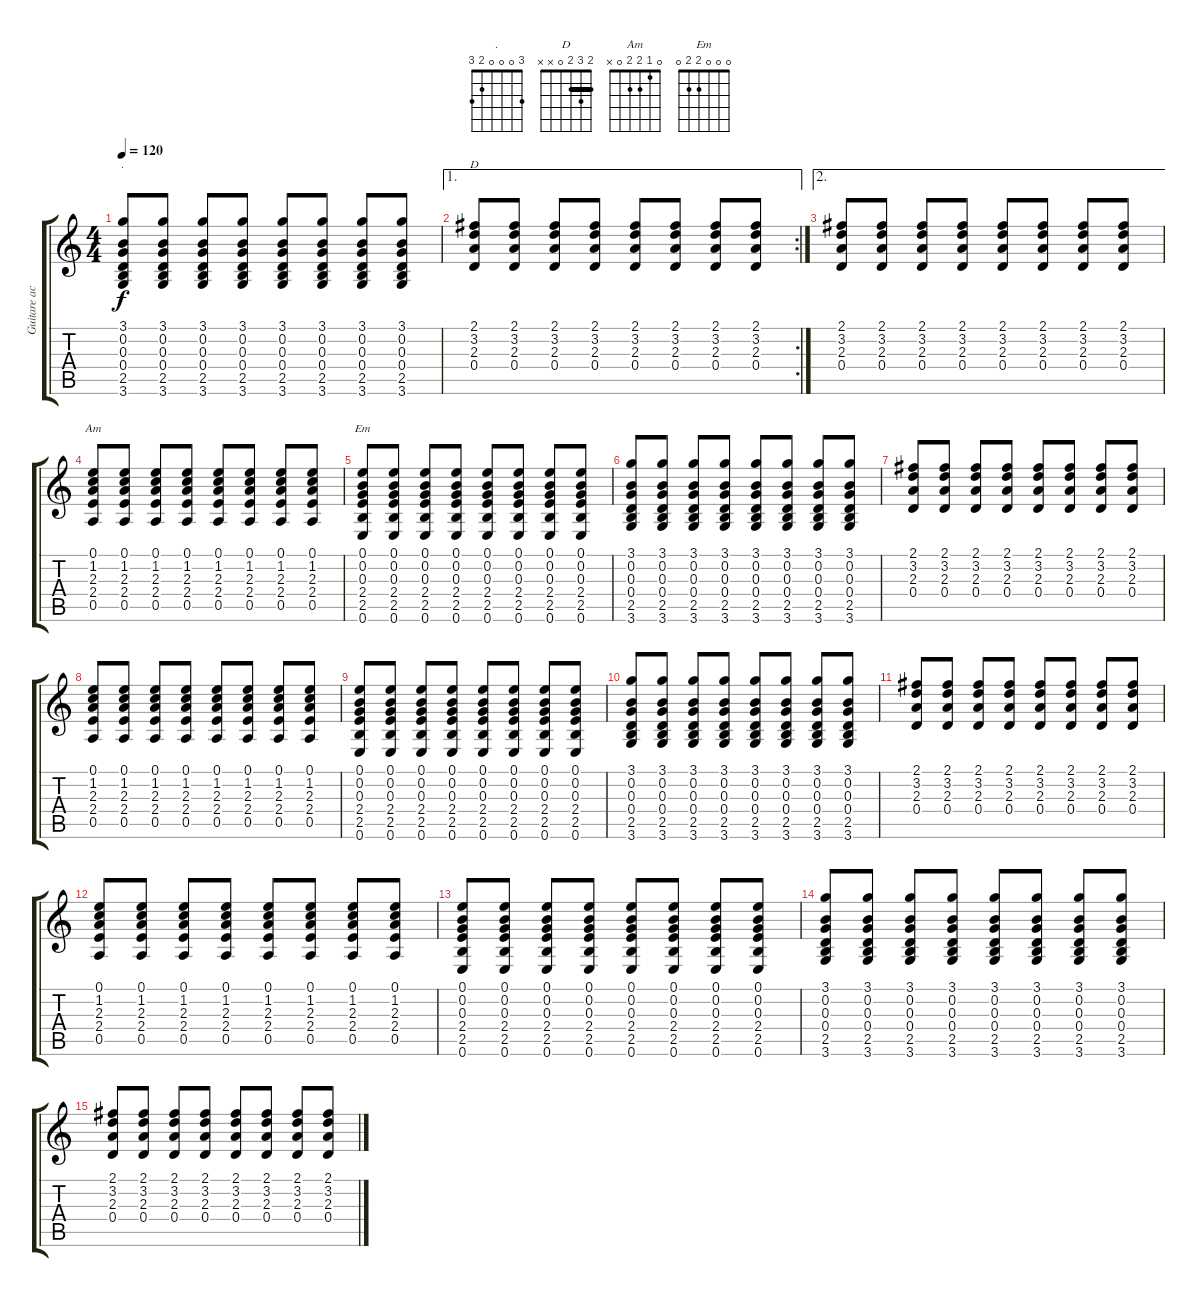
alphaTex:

\track ("Guitare acoustique" "Guitare ac") {instrument acousticguitarnylon}
\staff {score tabs}
\tuning (E4 B3 G3 D3 A2 E2) {hide}
\chord ("." 3 0 0 0 2 3)
\chord ("D" 2 3 2 0 x x) {barre 2}
\chord ("Am" 0 1 2 2 0 x)
\chord ("Em" 0 0 0 2 2 0)
\ts (4 4)
\tempo 120
\clef g2
\ks c
(3.1 0.2 0.3 0.4 2.5 3.6).8{ch "." dy f} (3.1 0.2 0.3 0.4 2.5 3.6).8 (3.1 0.2 0.3 0.4 2.5 3.6).8 (3.1 0.2 0.3 0.4 2.5 3.6).8 (3.1 0.2 0.3 0.4 2.5 3.6).8 (3.1 0.2 0.3 0.4 2.5 3.6).8 (3.1 0.2 0.3 0.4 2.5 3.6).8 (3.1 0.2 0.3 0.4 2.5 3.6).8 |
\ae 1
\rc 2
(2.1 3.2 2.3 0.4).8{ch "D"} (2.1 3.2 2.3 0.4).8 (2.1 3.2 2.3 0.4).8 (2.1 3.2 2.3 0.4).8 (2.1 3.2 2.3 0.4).8 (2.1 3.2 2.3 0.4).8 (2.1 3.2 2.3 0.4).8 (2.1 3.2 2.3 0.4).8 |
\ae 2
(2.1 3.2 2.3 0.4).8 (2.1 3.2 2.3 0.4).8 (2.1 3.2 2.3 0.4).8 (2.1 3.2 2.3 0.4).8 (2.1 3.2 2.3 0.4).8 (2.1 3.2 2.3 0.4).8 (2.1 3.2 2.3 0.4).8 (2.1 3.2 2.3 0.4).8 |
(0.1 1.2 2.3 2.4 0.5).8{ch "Am"} (0.1 1.2 2.3 2.4 0.5).8 (0.1 1.2 2.3 2.4 0.5).8 (0.1 1.2 2.3 2.4 0.5).8 (0.1 1.2 2.3 2.4 0.5).8 (0.1 1.2 2.3 2.4 0.5).8 (0.1 1.2 2.3 2.4 0.5).8 (0.1 1.2 2.3 2.4 0.5).8 |
(0.1 0.2 0.3 2.4 2.5 0.6).8{ch "Em"} (0.1 0.2 0.3 2.4 2.5 0.6).8 (0.1 0.2 0.3 2.4 2.5 0.6).8 (0.1 0.2 0.3 2.4 2.5 0.6).8 (0.1 0.2 0.3 2.4 2.5 0.6).8 (0.1 0.2 0.3 2.4 2.5 0.6).8 (0.1 0.2 0.3 2.4 2.5 0.6).8 (0.1 0.2 0.3 2.4 2.5 0.6).8 |
(3.1 0.2 0.3 0.4 2.5 3.6).8 (3.1 0.2 0.3 0.4 2.5 3.6).8 (3.1 0.2 0.3 0.4 2.5 3.6).8 (3.1 0.2 0.3 0.4 2.5 3.6).8 (3.1 0.2 0.3 0.4 2.5 3.6).8 (3.1 0.2 0.3 0.4 2.5 3.6).8 (3.1 0.2 0.3 0.4 2.5 3.6).8 (3.1 0.2 0.3 0.4 2.5 3.6).8 |
(2.1 3.2 2.3 0.4).8 (2.1 3.2 2.3 0.4).8 (2.1 3.2 2.3 0.4).8 (2.1 3.2 2.3 0.4).8 (2.1 3.2 2.3 0.4).8 (2.1 3.2 2.3 0.4).8 (2.1 3.2 2.3 0.4).8 (2.1 3.2 2.3 0.4).8 |
(0.1 1.2 2.3 2.4 0.5).8 (0.1 1.2 2.3 2.4 0.5).8 (0.1 1.2 2.3 2.4 0.5).8 (0.1 1.2 2.3 2.4 0.5).8 (0.1 1.2 2.3 2.4 0.5).8 (0.1 1.2 2.3 2.4 0.5).8 (0.1 1.2 2.3 2.4 0.5).8 (0.1 1.2 2.3 2.4 0.5).8 |
(0.1 0.2 0.3 2.4 2.5 0.6).8 (0.1 0.2 0.3 2.4 2.5 0.6).8 (0.1 0.2 0.3 2.4 2.5 0.6).8 (0.1 0.2 0.3 2.4 2.5 0.6).8 (0.1 0.2 0.3 2.4 2.5 0.6).8 (0.1 0.2 0.3 2.4 2.5 0.6).8 (0.1 0.2 0.3 2.4 2.5 0.6).8 (0.1 0.2 0.3 2.4 2.5 0.6).8 |
(3.1 0.2 0.3 0.4 2.5 3.6).8 (3.1 0.2 0.3 0.4 2.5 3.6).8 (3.1 0.2 0.3 0.4 2.5 3.6).8 (3.1 0.2 0.3 0.4 2.5 3.6).8 (3.1 0.2 0.3 0.4 2.5 3.6).8 (3.1 0.2 0.3 0.4 2.5 3.6).8 (3.1 0.2 0.3 0.4 2.5 3.6).8 (3.1 0.2 0.3 0.4 2.5 3.6).8 |
(2.1 3.2 2.3 0.4).8 (2.1 3.2 2.3 0.4).8 (2.1 3.2 2.3 0.4).8 (2.1 3.2 2.3 0.4).8 (2.1 3.2 2.3 0.4).8 (2.1 3.2 2.3 0.4).8 (2.1 3.2 2.3 0.4).8 (2.1 3.2 2.3 0.4).8 |
(0.1 1.2 2.3 2.4 0.5).8 (0.1 1.2 2.3 2.4 0.5).8 (0.1 1.2 2.3 2.4 0.5).8 (0.1 1.2 2.3 2.4 0.5).8 (0.1 1.2 2.3 2.4 0.5).8 (0.1 1.2 2.3 2.4 0.5).8 (0.1 1.2 2.3 2.4 0.5).8 (0.1 1.2 2.3 2.4 0.5).8 |
(0.1 0.2 0.3 2.4 2.5 0.6).8 (0.1 0.2 0.3 2.4 2.5 0.6).8 (0.1 0.2 0.3 2.4 2.5 0.6).8 (0.1 0.2 0.3 2.4 2.5 0.6).8 (0.1 0.2 0.3 2.4 2.5 0.6).8 (0.1 0.2 0.3 2.4 2.5 0.6).8 (0.1 0.2 0.3 2.4 2.5 0.6).8 (0.1 0.2 0.3 2.4 2.5 0.6).8 |
(3.1 0.2 0.3 0.4 2.5 3.6).8 (3.1 0.2 0.3 0.4 2.5 3.6).8 (3.1 0.2 0.3 0.4 2.5 3.6).8 (3.1 0.2 0.3 0.4 2.5 3.6).8 (3.1 0.2 0.3 0.4 2.5 3.6).8 (3.1 0.2 0.3 0.4 2.5 3.6).8 (3.1 0.2 0.3 0.4 2.5 3.6).8 (3.1 0.2 0.3 0.4 2.5 3.6).8 |
(2.1 3.2 2.3 0.4).8 (2.1 3.2 2.3 0.4).8 (2.1 3.2 2.3 0.4).8 (2.1 3.2 2.3 0.4).8 (2.1 3.2 2.3 0.4).8 (2.1 3.2 2.3 0.4).8 (2.1 3.2 2.3 0.4).8 (2.1 3.2 2.3 0.4).8
